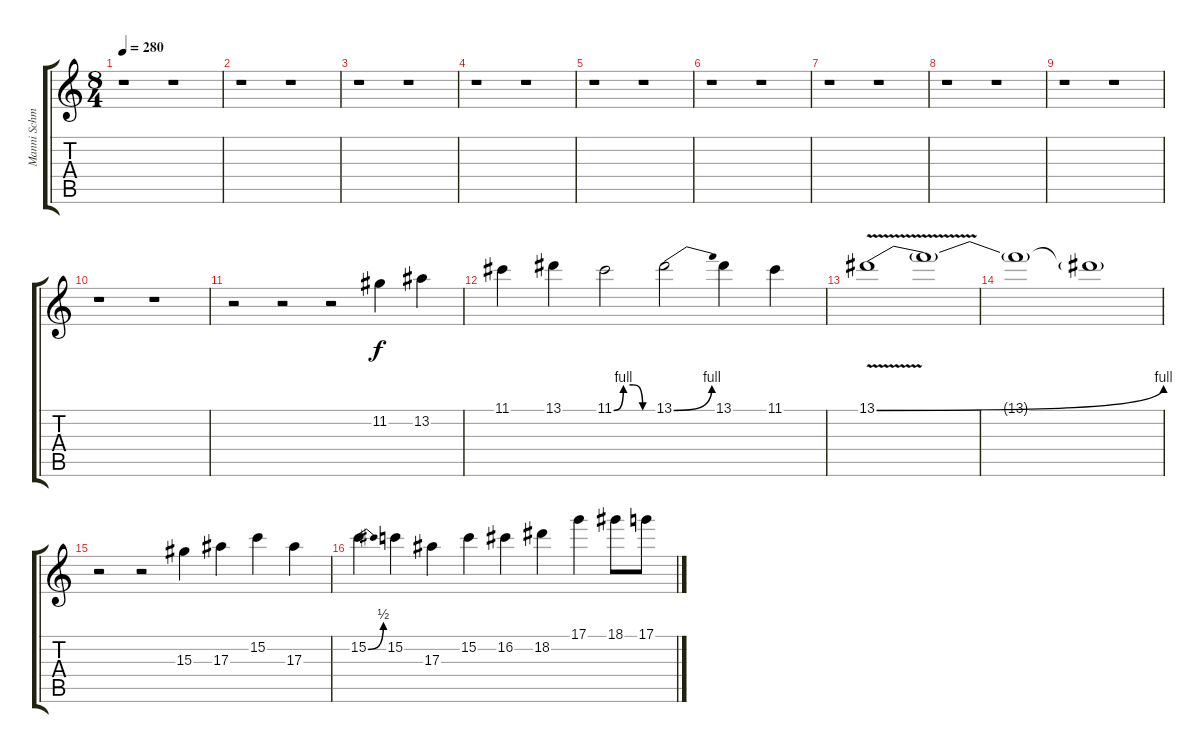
\track ("Manni Schmidt (Armonía Solo)" "Manni Schm") {instrument overdrivenguitar}
\staff {score tabs}
\tuning (D4 A3 F3 C3 G2 D2) {hide}
\ts (8 4)
\tempo 280
\clef g2
\ks c
r.1{dy f} r.1 |
r.1 r.1 |
r.1 r.1 |
r.1 r.1 |
r.1 r.1 |
r.1 r.1 |
r.1 r.1 |
r.1 r.1 |
r.1 r.1 |
r.1 r.1 |
r.2 r.2 r.2 11.2.4 13.2.4 |
11.1.4 13.1.4 11.1{be (custom 0 0 15 4 30 4 45 0 60 0)}.2 13.1{be (bend 0 0 60 4)}.2 13.1.4 11.1.4 |
13.1{be (bend 0 0 60 4) v}.1 13.1{t}.1 |
13.1{t}.1 13.1{t}.1 |
r.2 r.2 15.3.4 17.3.4 15.2.4 17.3.4 |
15.2{be (bend 0 0 60 2)}.4 15.2.4 17.3.4 15.2.4 16.2.4 18.2.4 17.1.4 18.1.8 17.1.8
